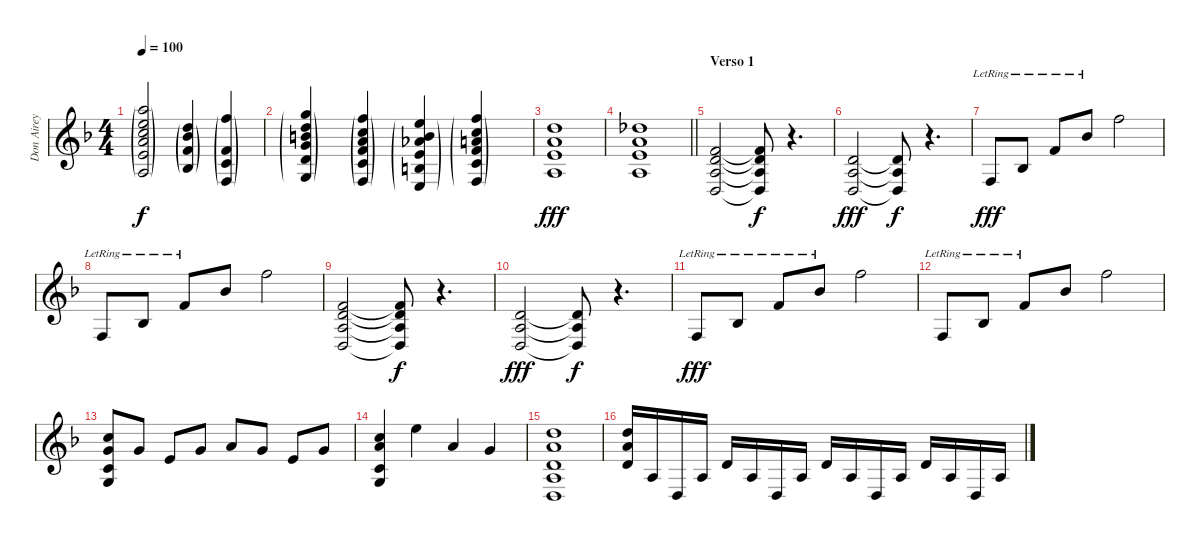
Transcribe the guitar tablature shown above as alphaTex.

\track ("Don Airey - Keyboard" "Don Airey ") {instrument pad3polysynth}
\staff {score}
\tuning (E4 B3 G3 D3 A2 E2) {hide}
\ts (4 4)
\tempo 100
\clef g2
\ks dminor
(17.1{g} 17.2{g} 17.3{g} 19.4{g} 19.5{g} 17.6{g}).2{dy f} (19.3{g} 20.4{g} 20.5{g} 18.6{g}).4 (13.1{g} 15.4{g} 15.5{g} 13.6{g}).4 |
(15.1{g} 15.2{g} 16.3{g} 17.4{g} 17.5{g} 15.6{g}).4 (13.1{g} 13.2{g} 14.3{g} 15.4{g} 15.5{g} 13.6{g}).4 (12.1{g} 12.2{g} 13.3{g} 14.4{g} 14.5{g} 12.6{g}).4 (13.1{g} 13.2{g} 14.3{g} 15.4{g} 15.5{g} 13.6{g}).4 |
(15.2 14.3 14.4 12.5).1{dy fff} |
\barLineRight lightlight
(14.2 14.3 14.4 12.5).1 |
\section ("" "Verso 1")
(10.3 12.4 12.5 10.6).2 (10.3{t} 12.4{t} 12.5{t} 10.6{t}).8{dy f} r.4{d} |
(12.4 12.5 10.6).2{dy fff} (12.4{t} 12.5{t} 10.6{t}).8{dy f} r.4{d} |
13.6{lr}.8{dy fff} 13.5{lr}.8 10.3{lr}.8 11.2{lr}.8 13.1.2 |
13.6{lr}.8 13.5{lr}.8 10.3{lr}.8 11.2.8 13.1.2 |
(10.3 12.4 12.5 10.6).2 (10.3{t} 12.4{t} 12.5{t} 10.6{t}).8{dy f} r.4{d} |
(12.4 12.5 10.6).2{dy fff} (12.4{t} 12.5{t} 10.6{t}).8{dy f} r.4{d} |
13.6{lr}.8{dy fff} 13.5{lr}.8 10.3{lr}.8 11.2{lr}.8 13.1.2 |
13.6{lr}.8 13.5{lr}.8 10.3{lr}.8 11.2.8 13.1.2 |
(8.1 8.2 10.4 10.5).8 8.2.8 9.3.8 8.2.8 10.2.8 8.2.8 9.3.8 8.2.8 |
(8.1 10.2 10.4 10.5).4 12.1.4 10.2.4 8.2.4 |
(10.1 10.2 12.4 12.5 10.6).1 |
(10.1 10.2 12.4).16 12.5.16 10.6.16 12.5.16 12.4.16 12.5.16 10.6.16 12.5.16 12.4.16 12.5.16 10.6.16 12.5.16 12.4.16 12.5.16 10.6.16 12.5.16
